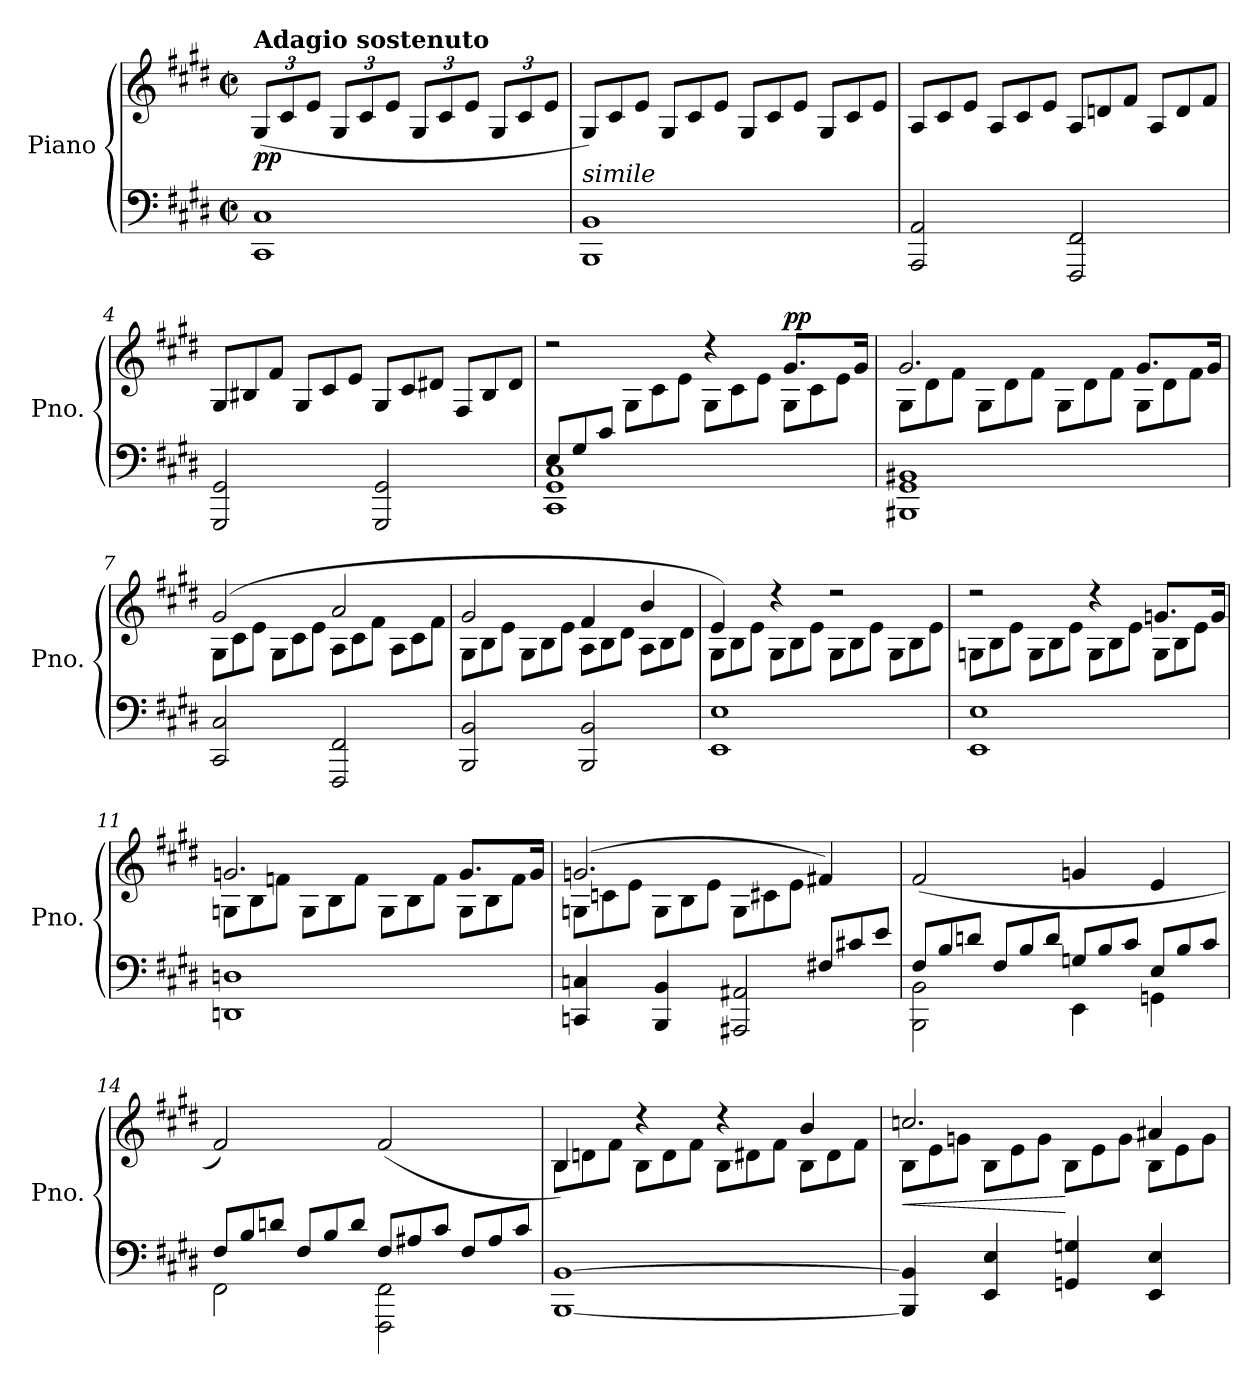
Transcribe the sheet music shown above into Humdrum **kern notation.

**kern	**kern	**dynam
*part1	*part1	*part1
*staff2	*staff1	*staff1/2
*I"Piano	*	*
*I'Pno.	*	*
*clefF4	*clefG2	*
*k[f#c#g#d#]	*k[f#c#g#d#]	*
*M2/2	*M2/2	*
*met(c|)	*met(c|)	*
*	*Xbrackettup	*
=1	=1	=1
!	!LO:TX:a:B:t=Adagio sostenuto	!
!	!	!LO:DY:b
1CC# 1C#	(<12G#/L	pp
.	12c#/	.
.	12e/J	.
.	12G#/L	.
.	12c#/	.
.	12e/J	.
.	12G#/L	.
.	12c#/	.
.	12e/J	.
.	12G#/L	.
.	12c#/	.
.	12e/J	.
=2	=2	=2
*	*Xtuplet	*
!LO:TX:a:i:t=simile	!	!
1BBB 1BB	12G#/L)	.
.	12c#/	.
.	12e/J	.
.	12G#/L	.
.	12c#/	.
.	12e/J	.
.	12G#/L	.
.	12c#/	.
.	12e/J	.
.	12G#/L	.
.	12c#/	.
.	12e/J	.
=3	=3	=3
2AAA/ 2AA/	12A/L	.
.	12c#/	.
.	12e/J	.
.	12A/L	.
.	12c#/	.
.	12e/J	.
2FFF#/ 2FF#/	12A/L	.
.	12dn/	.
.	12f#/J	.
.	12A/L	.
.	12d/	.
.	12f#/J	.
!!LO:LB:g=z
=4	=4	=4
2GGG#/ 2GG#/	12G#/L	.
.	12B#X/	.
.	12f#/J	.
.	12G#/L	.
.	12c#/	.
.	12e/J	.
2GGG#/ 2GG#/	12G#/L	.
.	12c#/	.
.	12d#X/J	.
.	12F#/L	.
.	12B#/	.
.	12d#/J	.
=5	=5	=5
*Xtuplet	*	*
*^	*^	*
12E/L	1CC# 1GG# 1C#	2r	4ryy	.
12G#/	.	.	.	.
12c#/J	.	.	.	.
2.ryy	.	.	12G#\L	.
.	.	.	12c#\	.
.	.	.	12e\J	.
.	.	4r	12G#\L	.
.	.	.	12c#\	.
.	.	.	12e\J	.
!	!	!	!	!LO:DY:a
.	.	8.g#/L	12G#\L	pp
.	.	.	12c#\	.
.	.	.	12e\J	.
.	.	16g#/Jk	.	.
*v	*v	*	*	*
=6	=6	=6	=6
1BBB#X 1GG# 1BB#X	2.g#/	12G#\L	.
.	.	12d#\	.
.	.	12f#\J	.
.	.	12G#\L	.
.	.	12d#\	.
.	.	12f#\J	.
.	.	12G#\L	.
.	.	12d#\	.
.	.	12f#\J	.
.	8.g#/L	12G#\L	.
.	.	12d#\	.
.	.	12f#\J	.
.	16g#/Jk	.	.
=7	=7	=7	=7
2CC#/ 2C#/	(>2g#/	12G#\L	.
.	.	12c#\	.
.	.	12e\J	.
.	.	12G#\L	.
.	.	12c#\	.
.	.	12e\J	.
2FFF#/ 2FF#/	2a/	12A\L	.
.	.	12c#\	.
.	.	12f#\J	.
.	.	12A\L	.
.	.	12c#\	.
.	.	12f#\J	.
!!LO:LB:g=z	!!
=8	=8	=8	=8
2BBB/ 2BB/	2g#/	12G#\L	.
.	.	12B\	.
.	.	12e\J	.
.	.	12G#\L	.
.	.	12B\	.
.	.	12e\J	.
2BBB/ 2BB/	4f#/	12A\L	.
.	.	12B\	.
.	.	12d#\J	.
.	4b/	12A\L	.
.	.	12B\	.
.	.	12d#\J	.
=9	=9	=9	=9
1EE 1E	4e/)	12G#\L	.
.	.	12B\	.
.	.	12e\J	.
.	4r	12G#\L	.
.	.	12B\	.
.	.	12e\J	.
.	2r	12G#\L	.
.	.	12B\	.
.	.	12e\J	.
.	.	12G#\L	.
.	.	12B\	.
.	.	12e\J	.
=10	=10	=10	=10
1EE 1E	2r	12Gn\L	.
.	.	12B\	.
.	.	12e\J	.
.	.	12G\L	.
.	.	12B\	.
.	.	12e\J	.
.	4r	12G\L	.
.	.	12B\	.
.	.	12e\J	.
.	8.gn/L	12G\L	.
.	.	12B\	.
.	.	12e\J	.
.	16g/Jk	.	.
=11	=11	=11	=11
1DDn 1Dn	2.gn/	12Gn\L	.
.	.	12B\	.
.	.	12fn\J	.
.	.	12G\L	.
.	.	12B\	.
.	.	12f\J	.
.	.	12G\L	.
.	.	12B\	.
.	.	12f\J	.
.	8.g/L	12G\L	.
.	.	12B\	.
.	.	12f\J	.
.	16g/Jk	.	.
!!LO:LB:g=z	!!
=12	=12	=12	=12
*^	*	*	*
2.ryy	4CCn/ 4Cn/	(>2.gn/	12Gn\L	.
.	.	.	12cn\	.
.	.	.	12e\J	.
.	4BBB/ 4BB/	.	12G\L	.
.	.	.	12B\	.
.	.	.	12e\J	.
.	2AAA#X/ 2AA#X/	.	12G\L	.
.	.	.	12c#X\	.
.	.	.	12e\J	.
12F#X/L	.	4f#X/)	4ryy	.
12c#X/	.	.	.	.
12e/J	.	.	.	.
*	*	*v	*v	*
=13	=13	=13	=13
12F#/L	2BBB\ 2BB\	(>2f#/	.
12B/	.	.	.
12dn/J	.	.	.
12F#/L	.	.	.
12B/	.	.	.
12d/J	.	.	.
12Gn/L	4EE\	4gn/	.
12B/	.	.	.
12c#/J	.	.	.
12E/L	4GGn\	4e/	.
12B/	.	.	.
12c#/J	.	.	.
=14	=14	=14	=14
12F#/L	2FF#\	2f#/)	.
12B/	.	.	.
12dn/J	.	.	.
12F#/L	.	.	.
12B/	.	.	.
12d/J	.	.	.
12F#/L	2FFF#\ 2FF#\	(>2f#/	.
12A#X/	.	.	.
12c#/J	.	.	.
12F#/L	.	.	.
12A#/	.	.	.
12c#/J	.	.	.
*v	*v	*	*
=15	=15	=15
*	*^	*
[1BBB [1BB	4B/)	12B\L	.
.	.	12dn\	.
.	.	12f#\J	.
.	4r	12B\L	.
.	.	12d\	.
.	.	12f#\J	.
.	4r	12B\L	.
.	.	12d#X\	.
.	.	12f#\J	.
.	4b/	12B\L	.
.	.	12d#\	.
.	.	12f#\J	.
!!LO:LB:g=z	!!
=16	=16	=16	=16
!	!	!	!LO:HP:b
4BBB/] 4BB/]	2.ccn/	12B\L	<
.	.	12e\	.
.	.	12gn\J	.
4EE/ 4E/	.	12B\L	.
.	.	12e\	.
.	.	12g\J	.
4GGn/ 4Gn/	.	12B\L	[
.	.	12e\	.
.	.	12g\J	.
4EE/ 4E/	4a#X/	12B\L	.
.	.	12e\	.
.	.	12g\J	.
*	*v	*v	*
=	=	=
*-	*-	*-
